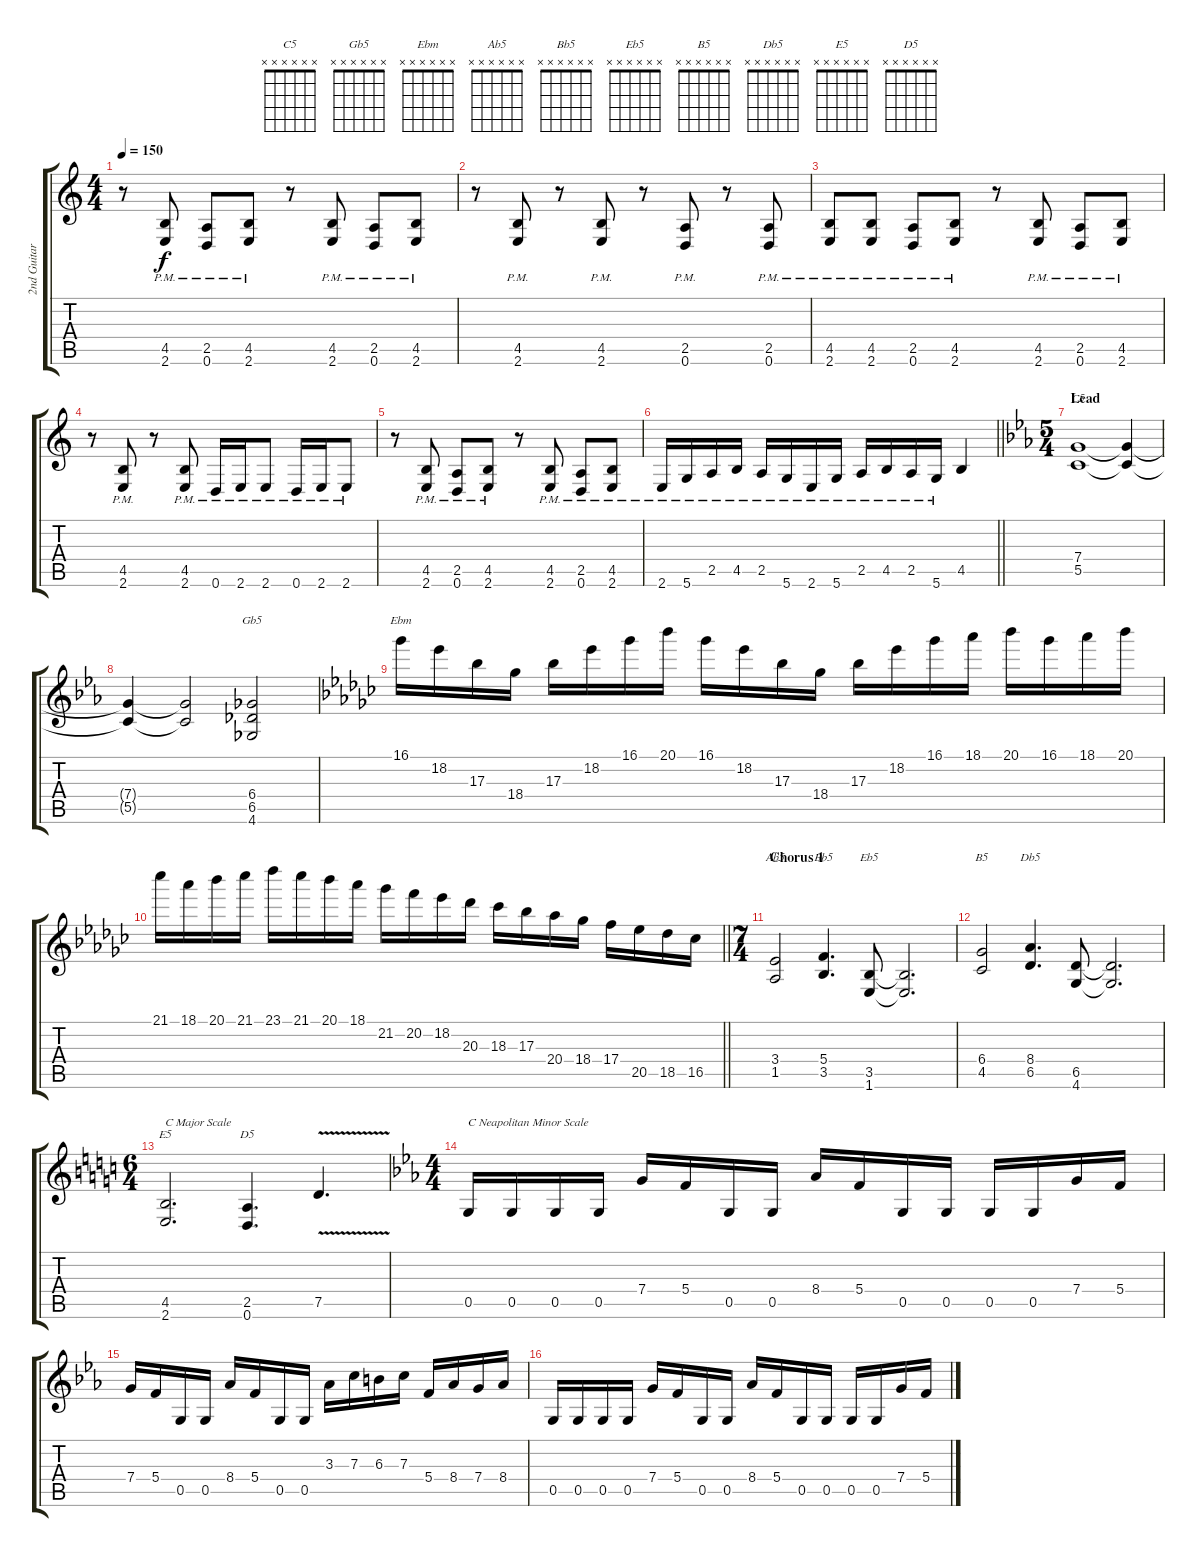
\track ("2nd Guitar" "2nd Guitar") {instrument distortionguitar}
\staff {score tabs}
\tuning (D4 A3 F3 C3 G2 D2) {hide}
\chord ("C5" x x x x x x)
\chord ("Gb5" x x x x x x)
\chord ("Ebm" x x x x x x)
\chord ("Ab5" x x x x x x)
\chord ("Bb5" x x x x x x)
\chord ("Eb5" x x x x x x)
\chord ("B5" x x x x x x)
\chord ("Db5" x x x x x x)
\chord ("E5" x x x x x x)
\chord ("D5" x x x x x x)
\ts (4 4)
\tempo 150
\clef g2
\ks c
r.8{dy f} (4.5{pm} 2.6{pm}).8 (2.5{pm} 0.6{pm}).8 (4.5{pm} 2.6{pm}).8 r.8 (4.5{pm} 2.6{pm}).8 (2.5{pm} 0.6{pm}).8 (4.5{pm} 2.6{pm}).8 |
r.8 (4.5{pm} 2.6{pm}).8 r.8 (4.5{pm} 2.6{pm}).8 r.8 (2.5{pm} 0.6{pm}).8 r.8 (2.5{pm} 0.6).8 |
(4.5{pm} 2.6{pm}).8 (4.5{pm} 2.6{pm}).8 (2.5{pm} 0.6{pm}).8 (4.5{pm} 2.6{pm}).8 r.8 (4.5{pm} 2.6{pm}).8 (2.5{pm} 0.6{pm}).8 (4.5{pm} 2.6{pm}).8 |
r.8 (4.5{pm} 2.6{pm}).8 r.8 (4.5{pm} 2.6{pm}).8 0.6{pm}.16 2.6{pm}.16 2.6{pm}.8 0.6{pm}.16 2.6{pm}.16 2.6{pm}.8 |
r.8 (4.5{pm} 2.6{pm}).8 (2.5{pm} 0.6{pm}).8 (4.5{pm} 2.6{pm}).8 r.8 (4.5{pm} 2.6{pm}).8 (2.5{pm} 0.6{pm}).8 (4.5{pm} 2.6{pm}).8 |
\barLineRight lightlight
2.6{pm}.16 5.6{pm}.16 2.5{pm}.16 4.5{pm}.16 2.5{pm}.16 5.6{pm}.16 2.6{pm}.16 5.6{pm}.16 2.5{pm}.16 4.5{pm}.16 2.5{pm}.16 5.6{pm}.16 4.5.4 |
\ts (5 4)
\section ("" "Lead")
\ks cminor
(7.4 5.5).1{ch "C5"} (7.4{t} 5.5{t}).4 |
(7.4{t} 5.5{t}).4 (7.4{t} 5.5{t}).2 (6.4 6.5 4.6).2{ch "Gb5"} |
\ks ebminor
16.1.16{ch "Ebm"} 18.2.16 17.3.16 18.4.16 17.3.16 18.2.16 16.1.16 20.1.16 16.1.16 18.2.16 17.3.16 18.4.16 17.3.16 18.2.16 16.1.16 18.1.16 20.1.16 16.1.16 18.1.16 20.1.16 |
\barLineRight lightlight
21.1.16 18.1.16 20.1.16 21.1.16 23.1.16 21.1.16 20.1.16 18.1.16 21.2.16 20.2.16 18.2.16 20.3.16 18.3.16 17.3.16 20.4.16 18.4.16 17.4.16 20.5.16 18.5.16 16.5.16 |
\ts (7 4)
\section ("" "Chorus 1")
(3.4 1.5).2{ch "Ab5"} (5.4 3.5).4{d ch "Bb5"} (3.5 1.6).8{ch "Eb5"} (3.5{t} 1.6{t}).2{d} |
(6.4 4.5).2{ch "B5"} (8.4 6.5).4{d ch "Db5"} (6.5 4.6).8 (6.5{t} 4.6{t}).2{d} |
\ts (6 4)
\ks c
(4.5 2.6).2{d ch "E5" txt "C Major Scale"} (2.5 0.6).4{d ch "D5"} 7.5{v}.4{d} |
\ts (4 4)
\ks cminor
0.5.16{txt "C Neapolitan Minor Scale"} 0.5.16 0.5.16 0.5.16 7.4.16 5.4.16 0.5.16 0.5.16 8.4.16 5.4.16 0.5.16 0.5.16 0.5.16 0.5.16 7.4.16 5.4.16 |
7.4.16 5.4.16 0.5.16 0.5.16 8.4.16 5.4.16 0.5.16 0.5.16 3.3.16 7.3.16 6.3.16 7.3.16 5.4.16 8.4.16 7.4.16 8.4.16 |
0.5.16 0.5.16 0.5.16 0.5.16 7.4.16 5.4.16 0.5.16 0.5.16 8.4.16 5.4.16 0.5.16 0.5.16 0.5.16 0.5.16 7.4.16 5.4.16
